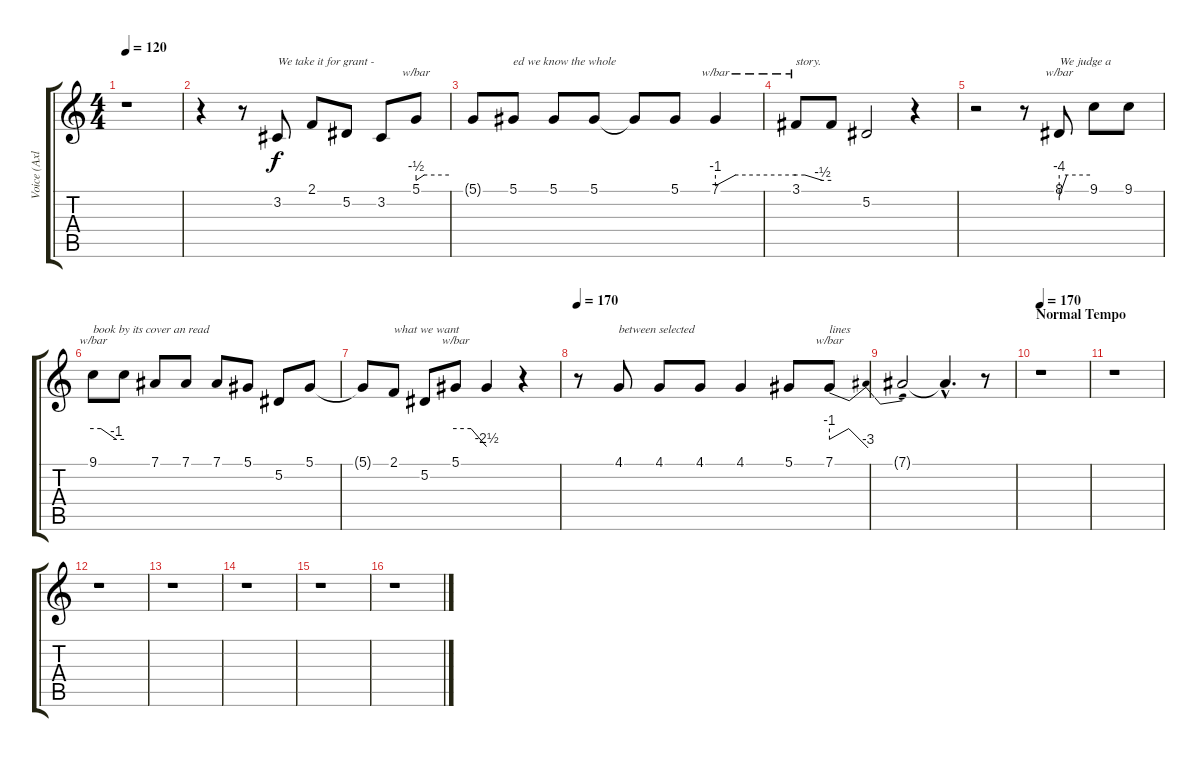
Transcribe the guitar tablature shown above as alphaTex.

\track ("Voice (Axl)" "Voice (Axl") {instrument lead2sawtooth}
\staff {score tabs}
\tuning (Eb4 Bb3 Gb3 Db3 Ab2 Eb2) {hide}
\ts (4 4)
\tempo 120
\clef g2
\ks c
r.1{dy f} |
r.4 r.8 3.2.8{txt "We take it for grant - "} 2.1.8 5.2.8 3.2.8 5.1.8{tbe (custom default 0 -2 15 0 60 0)} |
5.1{t}.8 5.1.8{txt "ed we know the whole"} 5.1.8 5.1.8 5.1{t}.8 5.1.8 7.1.4{tbe (custom default 0 -4 15 0 60 0)} |
3.1.8{tbe (custom default 0 0 15 0 45 -2 60 -2) txt "story."} 3.1{t}.8 5.2.2 r.4 |
r.2 r.8 8.1.8{tbe (custom default 0 -16 15 0 60 0) txt "We judge a"} 9.1.8 9.1.8 |
9.1.8{tbe (custom default 0 0 15 0 45 -4 60 -4) txt "book by its cover an read"} 9.1{t}.8 7.1.8 7.1.8 7.1.8 5.1.8 5.2.8 5.1.8 |
5.1{t}.8 2.1.8{txt "what we want"} 5.2.8 5.1.8{tbe (custom default 0 0 30 0 60 -10)} 5.1{t}.4 r.4 |
\tempo 170
r.8 4.1.8{txt "between selected"} 4.1.8 4.1.8 4.1.4 5.1.8 7.1.8{tbe (dip default 0 -4 15 0 45 0 60 -12) txt "lines"} |
7.1{t}.2 7.1{hac t}.4{d} r.8 |
\section ("" "Normal Tempo")
\tempo 170
r.1 |
r.1 |
r.1 |
r.1 |
r.1 |
r.1 |
r.1
